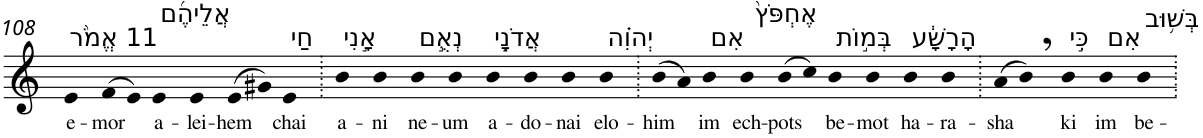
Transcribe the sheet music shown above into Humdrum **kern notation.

**kern	**text
*part1	*part1
*staff1	*staff1
*I"Piano	*
*I'Pno	*
!!LO:PB:g=z
*clefG2	*
*k[]	*
=108	=108
!LO:TX:a:t=11 אֱמֹ֨ר	!
!	!LO:LY:b
4e	e-
!	!LO:LY:b
(>8f	-mor
8e)	.
!LO:TX:a:t=אֲלֵיהֶ֜ם	!
!	!LO:LY:b
4e	a-
!	!LO:LY:b
4e	-lei-
!	!LO:LY:b
(>8e	-hem
8g#X)	.
!LO:TX:a:t=חַי	!
!	!LO:LY:b
4e	chai
=109.	=109.
!LO:TX:a:t=אָ֣נִי	!
!	!LO:LY:b
4b	a-
!	!LO:LY:b
4b	-ni
!LO:TX:a:t=נְאֻ֣ם	!
!	!LO:LY:b
4b	ne-
!	!LO:LY:b
4b	-um
!LO:TX:a:t=אֲדֹנָ֣י	!
!	!LO:LY:b
4b	a-
!	!LO:LY:b
4b	-do-
!	!LO:LY:b
4b	-nai
!LO:TX:a:t=יְהוִ֗ה	!
!	!LO:LY:b
4b	elo-
=110.	=110.
!	!LO:LY:b
(>8b	-him
8a)	.
!LO:TX:a:t=אִם	!
!	!LO:LY:b
4b	im
!LO:TX:a:t=אֶחְפֹּץ֙	!
!	!LO:LY:b
4b	ech-
!	!LO:LY:b
(>8b	-pots
8cc)	.
!LO:TX:a:t=בְּמ֣וֹת	!
!	!LO:LY:b
4b	be-
!	!LO:LY:b
4b	-mot
!LO:TX:a:t=הָרָשָׁ֔ע	!
!	!LO:LY:b
4b	ha-
!	!LO:LY:b
4b	-ra-
=111.	=111.
!	!LO:LY:b
(>8a	-sha
8b,)	.
!LO:TX:a:t=כִּ֣י	!
!	!LO:LY:b
4b	ki
!LO:TX:a:t=אִם	!
!	!LO:LY:b
4b	im
!LO:TX:a:t=בְּשׁ֥וּב	!
!	!LO:LY:b
4b	be-
=.	=.
*-	*-
